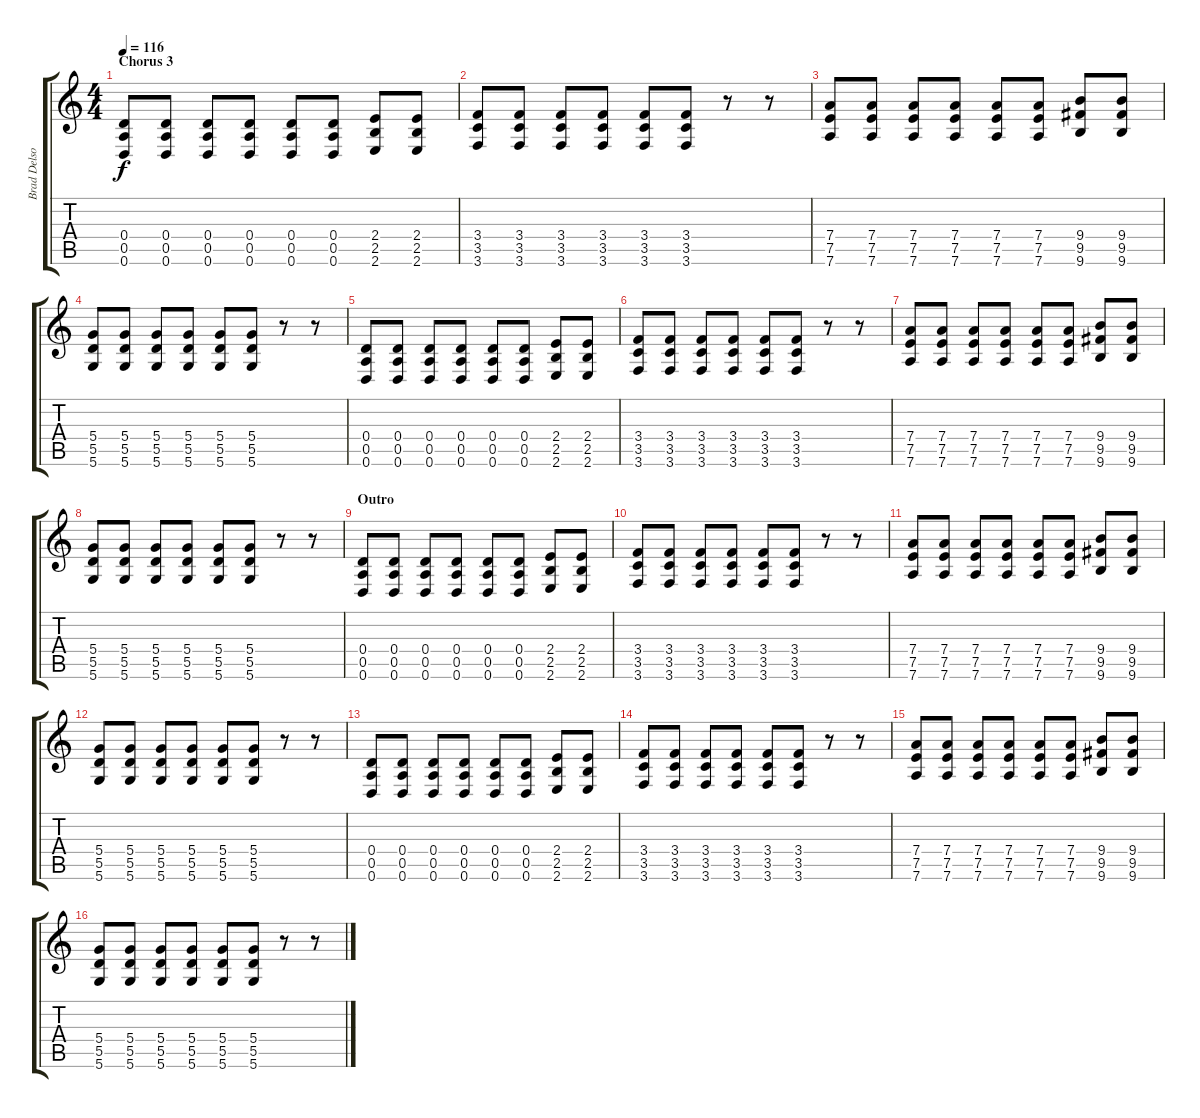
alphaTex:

\track ("Brad Delson (Guitar)" "Brad Delso") {instrument distortionguitar}
\staff {score tabs}
\tuning (E4 B3 G3 D3 A2 D2) {hide}
\ts (4 4)
\section ("" "Chorus 3")
\tempo 116
\clef g2
\ks c
(0.4 0.5 0.6).8{dy f} (0.4 0.5 0.6).8 (0.4 0.5 0.6).8 (0.4 0.5 0.6).8 (0.4 0.5 0.6).8 (0.4 0.5 0.6).8 (2.4 2.5 2.6).8 (2.4 2.5 2.6).8 |
(3.4 3.5 3.6).8 (3.4 3.5 3.6).8 (3.4 3.5 3.6).8 (3.4 3.5 3.6).8 (3.4 3.5 3.6).8 (3.4 3.5 3.6).8 r.8 r.8 |
(7.4 7.5 7.6).8 (7.4 7.5 7.6).8 (7.4 7.5 7.6).8 (7.4 7.5 7.6).8 (7.4 7.5 7.6).8 (7.4 7.5 7.6).8 (9.4 9.5 9.6).8 (9.4 9.5 9.6).8 |
(5.4 5.5 5.6).8 (5.4 5.5 5.6).8 (5.4 5.5 5.6).8 (5.4 5.5 5.6).8 (5.4 5.5 5.6).8 (5.4 5.5 5.6).8 r.8 r.8 |
(0.4 0.5 0.6).8 (0.4 0.5 0.6).8 (0.4 0.5 0.6).8 (0.4 0.5 0.6).8 (0.4 0.5 0.6).8 (0.4 0.5 0.6).8 (2.4 2.5 2.6).8 (2.4 2.5 2.6).8 |
(3.4 3.5 3.6).8 (3.4 3.5 3.6).8 (3.4 3.5 3.6).8 (3.4 3.5 3.6).8 (3.4 3.5 3.6).8 (3.4 3.5 3.6).8 r.8 r.8 |
(7.4 7.5 7.6).8 (7.4 7.5 7.6).8 (7.4 7.5 7.6).8 (7.4 7.5 7.6).8 (7.4 7.5 7.6).8 (7.4 7.5 7.6).8 (9.4 9.5 9.6).8 (9.4 9.5 9.6).8 |
(5.4 5.5 5.6).8 (5.4 5.5 5.6).8 (5.4 5.5 5.6).8 (5.4 5.5 5.6).8 (5.4 5.5 5.6).8 (5.4 5.5 5.6).8 r.8 r.8 |
\section ("" "Outro")
(0.4 0.5 0.6).8 (0.4 0.5 0.6).8 (0.4 0.5 0.6).8 (0.4 0.5 0.6).8 (0.4 0.5 0.6).8 (0.4 0.5 0.6).8 (2.4 2.5 2.6).8 (2.4 2.5 2.6).8 |
(3.4 3.5 3.6).8 (3.4 3.5 3.6).8 (3.4 3.5 3.6).8 (3.4 3.5 3.6).8 (3.4 3.5 3.6).8 (3.4 3.5 3.6).8 r.8 r.8 |
(7.4 7.5 7.6).8 (7.4 7.5 7.6).8 (7.4 7.5 7.6).8 (7.4 7.5 7.6).8 (7.4 7.5 7.6).8 (7.4 7.5 7.6).8 (9.4 9.5 9.6).8 (9.4 9.5 9.6).8 |
(5.4 5.5 5.6).8 (5.4 5.5 5.6).8 (5.4 5.5 5.6).8 (5.4 5.5 5.6).8 (5.4 5.5 5.6).8 (5.4 5.5 5.6).8 r.8 r.8 |
(0.4 0.5 0.6).8 (0.4 0.5 0.6).8 (0.4 0.5 0.6).8 (0.4 0.5 0.6).8 (0.4 0.5 0.6).8 (0.4 0.5 0.6).8 (2.4 2.5 2.6).8 (2.4 2.5 2.6).8 |
(3.4 3.5 3.6).8 (3.4 3.5 3.6).8 (3.4 3.5 3.6).8 (3.4 3.5 3.6).8 (3.4 3.5 3.6).8 (3.4 3.5 3.6).8 r.8 r.8 |
(7.4 7.5 7.6).8 (7.4 7.5 7.6).8 (7.4 7.5 7.6).8 (7.4 7.5 7.6).8 (7.4 7.5 7.6).8 (7.4 7.5 7.6).8 (9.4 9.5 9.6).8 (9.4 9.5 9.6).8 |
(5.4 5.5 5.6).8 (5.4 5.5 5.6).8 (5.4 5.5 5.6).8 (5.4 5.5 5.6).8 (5.4 5.5 5.6).8 (5.4 5.5 5.6).8 r.8 r.8
